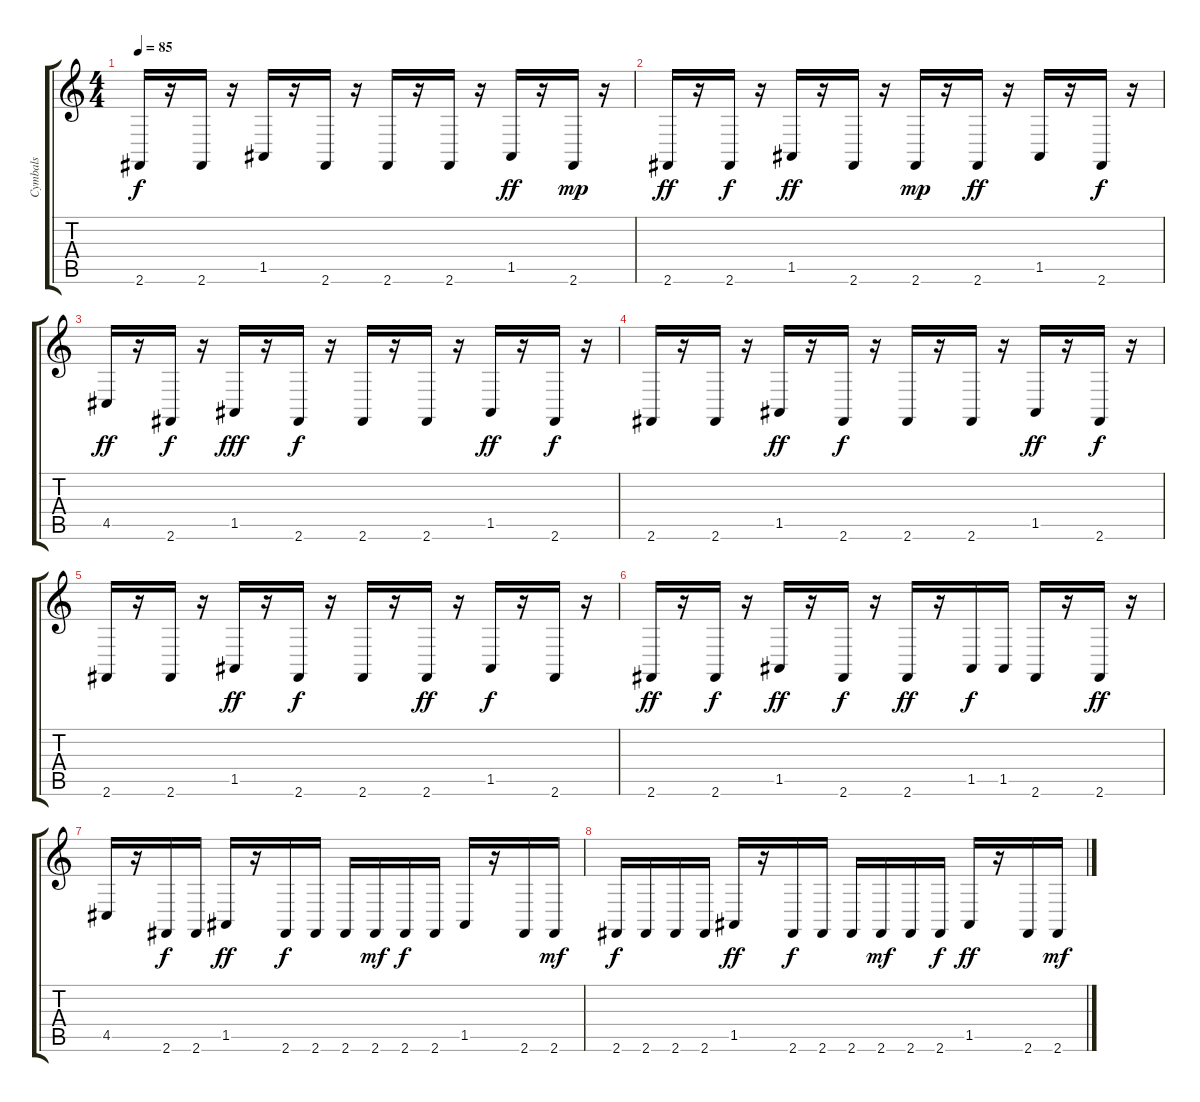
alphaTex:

\track ("Cymbals             " "Cymbals   ") {instrument acousticgrandpiano}
\staff {score tabs}
\tuning (E4 B3 G3 D3 A2 E2) {hide}
\ts (4 4)
\tempo 85
\clef g2
\ks c
2.6.16{dy f} r.16 2.6.16 r.16 1.5.16 r.16 2.6.16 r.16 2.6.16 r.16 2.6.16 r.16 1.5.16{dy ff} r.16 2.6.16{dy mp} r.16 |
2.6.16{dy ff} r.16 2.6.16{dy f} r.16 1.5.16{dy ff} r.16 2.6.16 r.16 2.6.16{dy mp} r.16 2.6.16{dy ff} r.16 1.5.16 r.16 2.6.16{dy f} r.16 |
4.5.16{dy ff} r.16 2.6.16{dy f} r.16 1.5.16{dy fff} r.16 2.6.16{dy f} r.16 2.6.16 r.16 2.6.16 r.16 1.5.16{dy ff} r.16 2.6.16{dy f} r.16 |
2.6.16 r.16 2.6.16 r.16 1.5.16{dy ff} r.16 2.6.16{dy f} r.16 2.6.16 r.16 2.6.16 r.16 1.5.16{dy ff} r.16 2.6.16{dy f} r.16 |
2.6.16 r.16 2.6.16 r.16 1.5.16{dy ff} r.16 2.6.16{dy f} r.16 2.6.16 r.16 2.6.16{dy ff} r.16 1.5.16{dy f} r.16 2.6.16 r.16 |
2.6.16{dy ff} r.16 2.6.16{dy f} r.16 1.5.16{dy ff} r.16 2.6.16{dy f} r.16 2.6.16{dy ff} r.16 1.5.16{dy f} 1.5.16 2.6.16 r.16 2.6.16{dy ff} r.16 |
4.5.16 r.16 2.6.16{dy f} 2.6.16 1.5.16{dy ff} r.16 2.6.16{dy f} 2.6.16 2.6.16 2.6.16{dy mf} 2.6.16{dy f} 2.6.16 1.5.16 r.16 2.6.16 2.6.16{dy mf} |
2.6.16{dy f} 2.6.16 2.6.16 2.6.16 1.5.16{dy ff} r.16 2.6.16{dy f} 2.6.16 2.6.16 2.6.16{dy mf} 2.6.16 2.6.16{dy f} 1.5.16{dy ff} r.16 2.6.16 2.6.16{dy mf}
